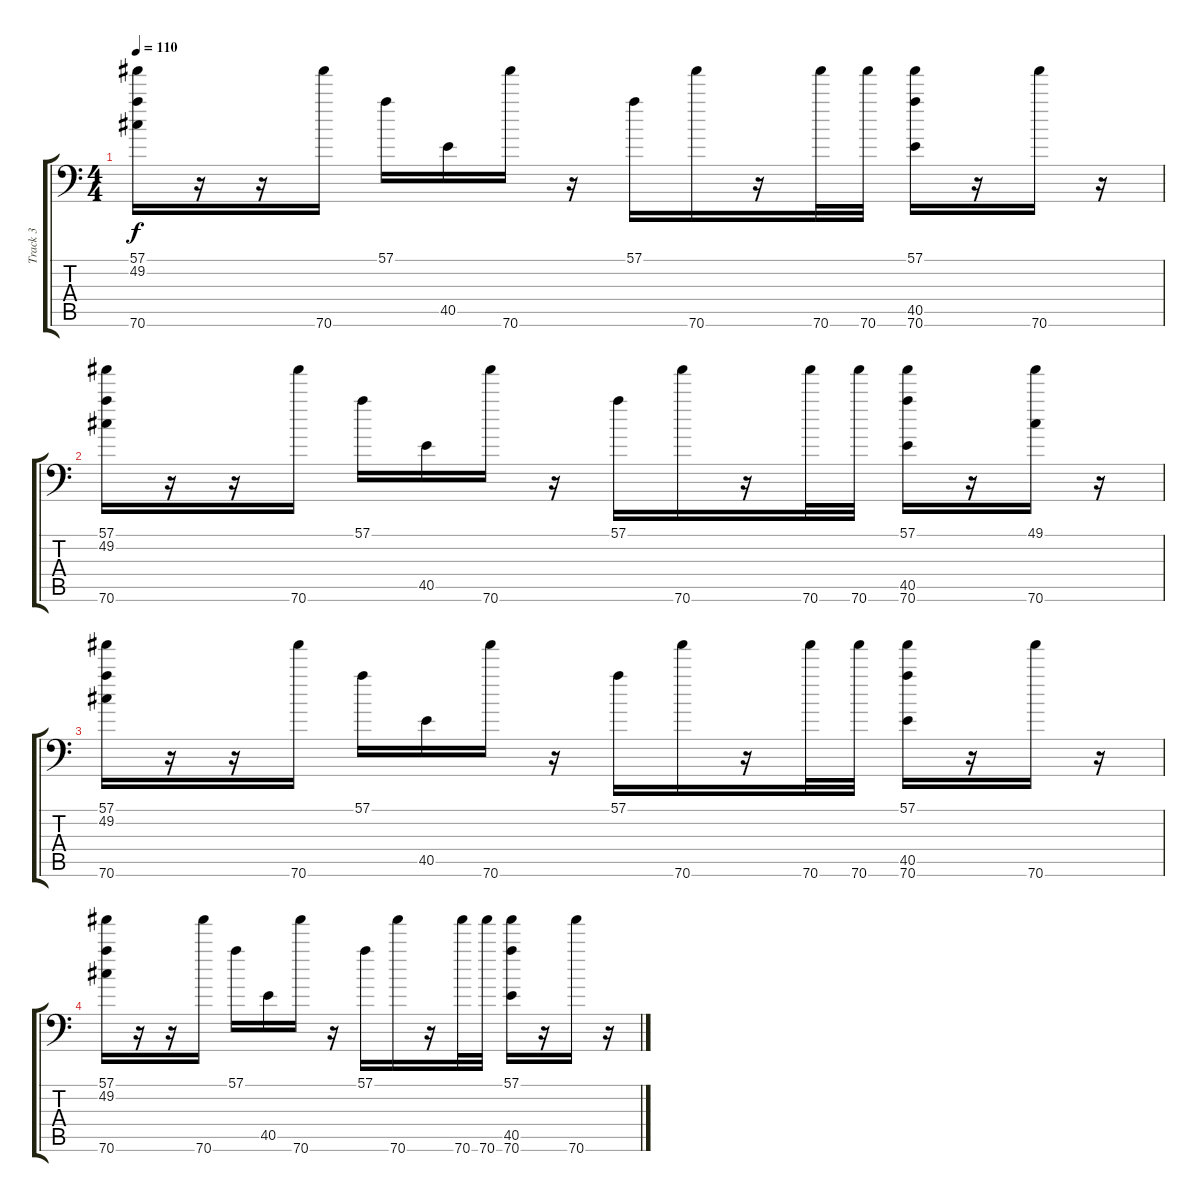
\track ("Track 3" "Track 3") {instrument acousticgrandpiano}
\staff {score tabs}
\tuning (C-1 C-1 C-1 C-1 C-1 C-1) {hide}
\ts (4 4)
\tempo 110
\clef f4
\ks c
(57.1 49.2 70.6).16{dy f} r.16 r.16 70.6.16 57.1.16 40.5.16 70.6.16 r.16 57.1.16 70.6.16 r.16 70.6.32 70.6.32 (57.1 40.5 70.6).16 r.16 70.6.16 r.16 |
(57.1 49.2 70.6).16 r.16 r.16 70.6.16 57.1.16 40.5.16 70.6.16 r.16 57.1.16 70.6.16 r.16 70.6.32 70.6.32 (57.1 40.5 70.6).16 r.16 (49.1 70.6).16 r.16 |
(57.1 49.2 70.6).16 r.16 r.16 70.6.16 57.1.16 40.5.16 70.6.16 r.16 57.1.16 70.6.16 r.16 70.6.32 70.6.32 (57.1 40.5 70.6).16 r.16 70.6.16 r.16 |
(57.1 49.2 70.6).16 r.16 r.16 70.6.16 57.1.16 40.5.16 70.6.16 r.16 57.1.16 70.6.16 r.16 70.6.32 70.6.32 (57.1 40.5 70.6).16 r.16 70.6.16 r.16
